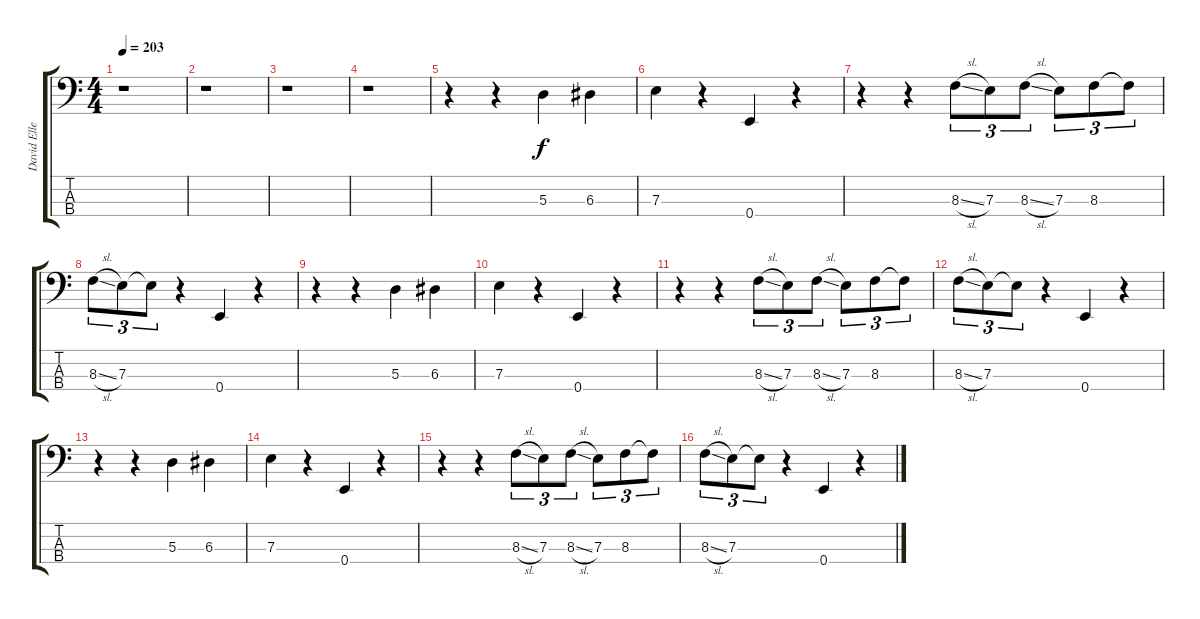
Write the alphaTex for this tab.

\track ("David Ellefson" "David Elle") {instrument electricbasspick}
\staff {score tabs}
\tuning (G2 D2 A1 E1) {hide}
\ts (4 4)
\tempo 203
\clef f4
\ks c
r.1{dy f} |
r.1 |
r.1 |
r.1 |
r.4 r.4 5.3.4 6.3.4 |
7.3.4 r.4 0.4.4 r.4 |
r.4 r.4 8.3{sl}.8{tu (3 2)} 7.3.8{tu (3 2)} 8.3{sl}.8{tu (3 2)} 7.3.8{tu (3 2)} 8.3.8{tu (3 2)} 8.3{t}.8{tu (3 2)} |
8.3{sl}.8{tu (3 2)} 7.3.8{tu (3 2)} 7.3{t}.8{tu (3 2)} r.4 0.4.4 r.4 |
r.4 r.4 5.3.4 6.3.4 |
7.3.4 r.4 0.4.4 r.4 |
r.4 r.4 8.3{sl}.8{tu (3 2)} 7.3.8{tu (3 2)} 8.3{sl}.8{tu (3 2)} 7.3.8{tu (3 2)} 8.3.8{tu (3 2)} 8.3{t}.8{tu (3 2)} |
8.3{sl}.8{tu (3 2)} 7.3.8{tu (3 2)} 7.3{t}.8{tu (3 2)} r.4 0.4.4 r.4 |
r.4 r.4 5.3.4 6.3.4 |
7.3.4 r.4 0.4.4 r.4 |
r.4 r.4 8.3{sl}.8{tu (3 2)} 7.3.8{tu (3 2)} 8.3{sl}.8{tu (3 2)} 7.3.8{tu (3 2)} 8.3.8{tu (3 2)} 8.3{t}.8{tu (3 2)} |
8.3{sl}.8{tu (3 2)} 7.3.8{tu (3 2)} 7.3{t}.8{tu (3 2)} r.4 0.4.4 r.4
